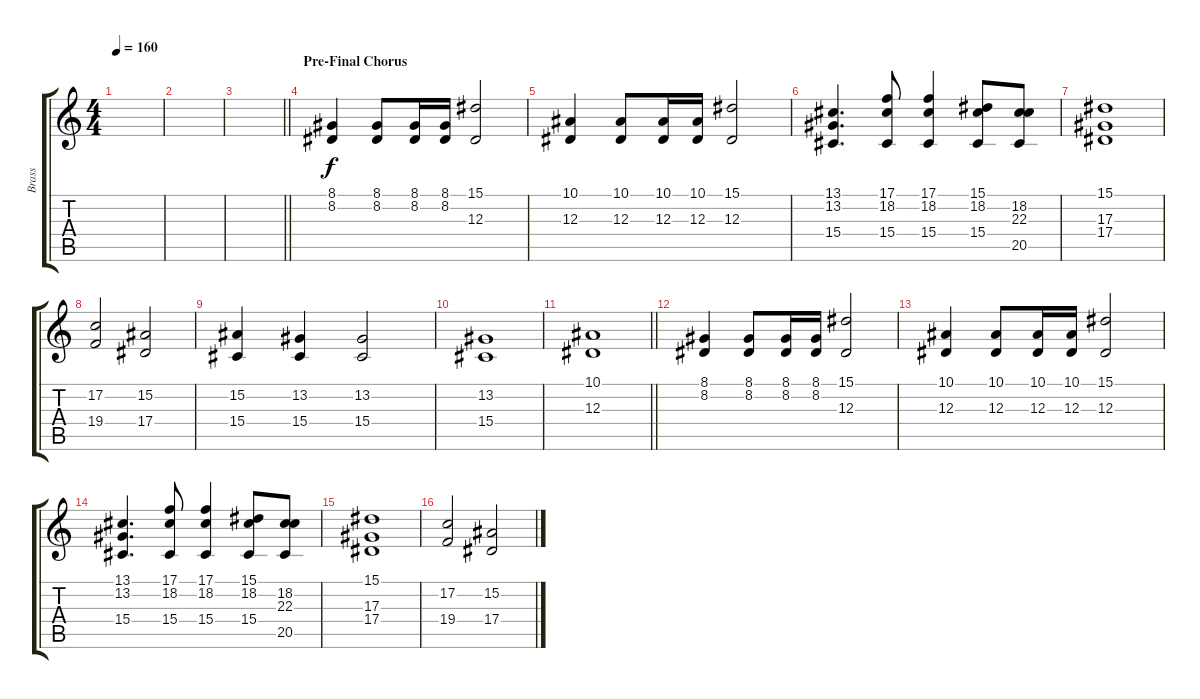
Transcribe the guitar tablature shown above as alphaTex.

\track ("Brass" "Brass") {instrument brasssection}
\staff {score tabs}
\tuning (C4 G3 Eb3 Bb2 F2 C2) {hide}
\ts (4 4)
\tempo 160
\clef g2
\ks c
|
|
\barLineRight lightlight
|
\section ("" "Pre-Final Chorus")
(8.1 8.2).4 (8.1 8.2).8 (8.1 8.2).16 (8.1 8.2).16 (15.1 12.3).2 |
(10.1 12.3).4 (10.1 12.3).8 (10.1 12.3).16 (10.1 12.3).16 (15.1 12.3).2 |
(13.1 13.2 15.4).4{d} (17.1 18.2 15.4).8 (17.1 18.2 15.4).4 (15.1 18.2 15.4).8 (18.2 22.3 20.5).8 |
(15.1 17.3 17.4).1 |
(17.2 19.4).2 (15.2 17.4).2 |
(15.2 15.4).4 (13.2 15.4).4 (13.2 15.4).2 |
(13.2 15.4).1 |
\barLineRight lightlight
(10.1 12.3).1 |
(8.1 8.2).4 (8.1 8.2).8 (8.1 8.2).16 (8.1 8.2).16 (15.1 12.3).2 |
(10.1 12.3).4 (10.1 12.3).8 (10.1 12.3).16 (10.1 12.3).16 (15.1 12.3).2 |
(13.1 13.2 15.4).4{d} (17.1 18.2 15.4).8 (17.1 18.2 15.4).4 (15.1 18.2 15.4).8 (18.2 22.3 20.5).8 |
(15.1 17.3 17.4).1 |
(17.2 19.4).2 (15.2 17.4).2
